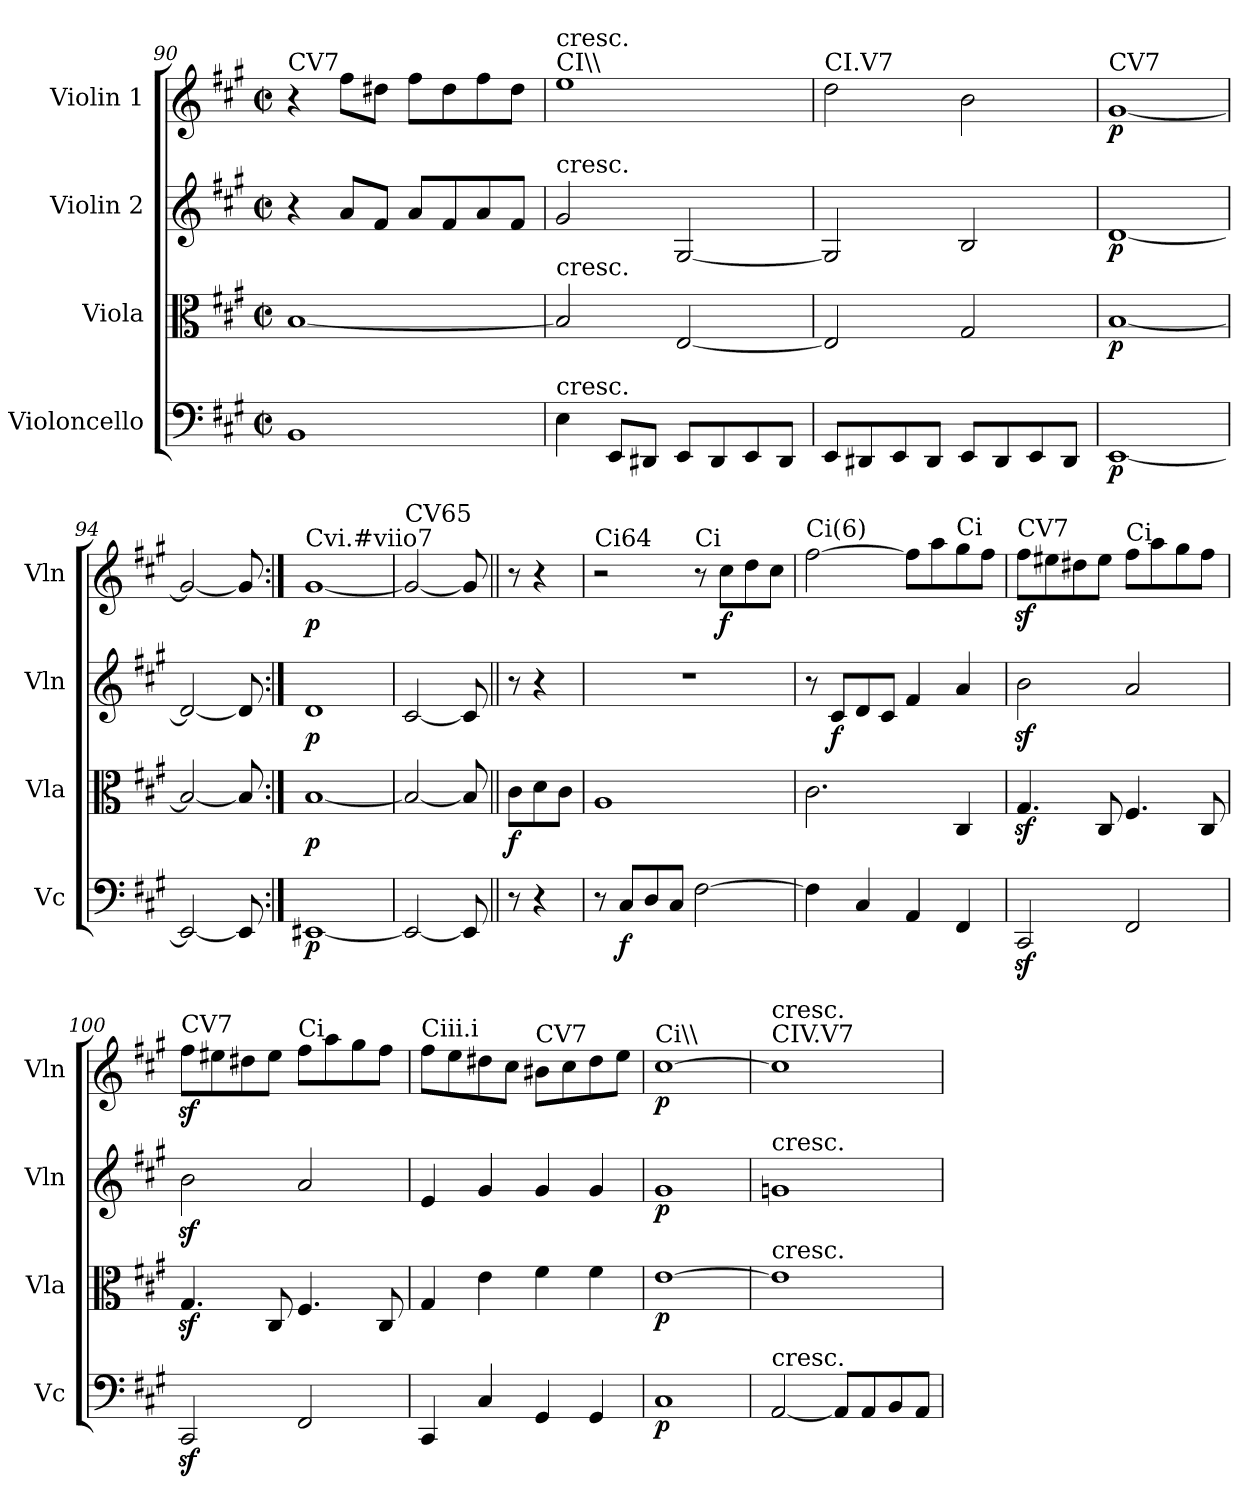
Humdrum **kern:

**kern	**dynam	**kern	**dynam	**kern	**dynam	**kern	**dynam
*part4	*part4	*part3	*part3	*part2	*part2	*part1	*part1
*staff4	*staff4	*staff3	*staff3	*staff2	*staff2	*staff1	*staff1
*I"Violoncello	*	*I"Viola	*	*I"Violin 2	*	*I"Violin 1	*
*I'Vc	*	*I'Vla	*	*I'Vln	*	*I'Vln	*
*clefF4	*	*clefC3	*	*clefG2	*	*clefG2	*
*k[f#c#g#]	*	*k[f#c#g#]	*	*k[f#c#g#]	*	*k[f#c#g#]	*
*A:	*	*A:	*	*A:	*	*A:	*
*M2/2	*	*M2/2	*	*M2/2	*	*M2/2	*
*met(c|)	*	*met(c|)	*	*met(c|)	*	*met(c|)	*
=90	=90	=90	=90	=90	=90	=90	=90
!	!	!	!	!	!	!LO:TX:a:t=CV7	!
1BB	.	[1B	.	4r	.	4r	.
.	.	.	.	8a/L	.	8ff#\L	.
.	.	.	.	8f#/J	.	8dd#X\J	.
.	.	.	.	8a/L	.	8ff#\L	.
.	.	.	.	8f#/	.	8dd#\	.
.	.	.	.	8a/	.	8ff#\	.
.	.	.	.	8f#/J	.	8dd#\J	.
=91	=91	=91	=91	=91	=91	=91	=91
!	!	!	!	!	!	!LO:TX:a:t=CI\\	!
!	!	!	!	!	!	!LO:TX:a:t=cresc.	!
!	!	!	!	!LO:TX:a:t=cresc.	!	!	!
!	!	!LO:TX:a:t=cresc.	!	!	!	!	!
!LO:TX:a:t=cresc.	!	!	!	!	!	!	!
4E\	.	2B/]	.	2g#/	.	1ee	.
8EE/L	.	.	.	.	.	.	.
8DD#X/J	.	.	.	.	.	.	.
8EE/L	.	[2E/	.	[2G#/	.	.	.
8DD#/	.	.	.	.	.	.	.
8EE/	.	.	.	.	.	.	.
8DD#/J	.	.	.	.	.	.	.
!!LO:LB:g=z
=92	=92	=92	=92	=92	=92	=92	=92
!	!	!	!	!	!	!LO:TX:a:t=CI.V7	!
8EE/L	.	2E/]	.	2G#/]	.	2dd\	.
8DD#X/	.	.	.	.	.	.	.
8EE/	.	.	.	.	.	.	.
8DD#/J	.	.	.	.	.	.	.
8EE/L	.	2G#/	.	2B/	.	2b\	.
8DD#/	.	.	.	.	.	.	.
8EE/	.	.	.	.	.	.	.
8DD#/J	.	.	.	.	.	.	.
=93	=93	=93	=93	=93	=93	=93	=93
!	!	!	!	!	!	!LO:TX:a:t=CV7	!
!	!LO:DY:b	!	!LO:DY:b	!	!LO:DY:b	!	!LO:DY:b
[1EE	p	[1B	p	[1d	p	[1g#	p
=94	=94	=94	=94	=94	=94	=94	=94
2EE/_	.	2B/_	.	2d/_	.	2g#/_	.
8EE/]	.	8B/]	.	8d/]	.	8g#/]	.
=95:|!	=95:|!	=95:|!	=95:|!	=95:|!	=95:|!	=95:|!	=95:|!
!	!	!	!	!	!	!LO:TX:a:t=Cvi.#viio7	!
!	!LO:DY:b	!	!LO:DY:b	!	!LO:DY:b	!	!LO:DY:b
[1EE#X	p	[1B	p	1d	p	[1g#	p
=96	=96	=96	=96	=96	=96	=96	=96
!	!	!	!	!	!	!LO:TX:a:t=CV65	!
2EE#/_	.	2B/_	.	[2c#/	.	2g#/_	.
8EE#/]	.	8B/]	.	8c#/]	.	8g#/]	.
=96X1||	=96X1||	=96X1||	=96X1||	=96X1||	=96X1||	=96X1||	=96X1||
!	!	!	!LO:DY:b	!	!	!	!
8r	.	8c#\L	f	8r	.	8r	.
4r	.	8d\	.	4r	.	4r	.
.	.	8c#\J	.	.	.	.	.
!!LO:PB:g=z
=97	=97	=97	=97	=97	=97	=97	=97
!	!	!	!	!	!	!LO:TX:a:t=Ci64	!
8r	.	1A	.	1r	.	2r	.
!	!LO:DY:b	!	!	!	!	!	!
8C#/L	f	.	.	.	.	.	.
8D/	.	.	.	.	.	.	.
8C#/J	.	.	.	.	.	.	.
!	!	!	!	!	!	!LO:TX:a:t=Ci	!
[2F#\	.	.	.	.	.	8r	.
!	!	!	!	!	!	!	!LO:DY:b
.	.	.	.	.	.	8cc#\L	f
.	.	.	.	.	.	8dd\	.
.	.	.	.	.	.	8cc#\J	.
=98	=98	=98	=98	=98	=98	=98	=98
!	!	!	!	!	!	!LO:TX:a:t=Ci(6)	!
4F#\]	.	2.c#\	.	8r	.	[2ff#\	.
!	!	!	!	!	!LO:DY:b	!	!
.	.	.	.	8c#/L	f	.	.
4C#/	.	.	.	8d/	.	.	.
.	.	.	.	8c#/J	.	.	.
4AA/	.	.	.	4f#/	.	8ff#\L]	.
.	.	.	.	.	.	8aa\	.
!	!	!	!	!	!	!LO:TX:a:t=Ci	!
4FF#/	.	4C#/	.	4a/	.	8gg#\	.
.	.	.	.	.	.	8ff#\J	.
=99	=99	=99	=99	=99	=99	=99	=99
!	!	!	!	!	!	!LO:TX:a:t=CV7	!
2CC#z</	.	4.G#z</	.	2bz<\	.	8ff#z<\L	.
.	.	.	.	.	.	8ee#X\	.
.	.	.	.	.	.	8dd#X\	.
.	.	8C#/	.	.	.	8ee#\J	.
!	!	!	!	!	!	!LO:TX:a:t=Ci	!
2FF#/	.	4.F#/	.	2a/	.	8ff#\L	.
.	.	.	.	.	.	8aa\	.
.	.	.	.	.	.	8gg#\	.
.	.	8C#/	.	.	.	8ff#\J	.
=100	=100	=100	=100	=100	=100	=100	=100
!	!	!	!	!	!	!LO:TX:a:t=CV7	!
2CC#z</	.	4.G#z</	.	2bz<\	.	8ff#z<\L	.
.	.	.	.	.	.	8ee#X\	.
.	.	.	.	.	.	8dd#X\	.
.	.	8C#/	.	.	.	8ee#\J	.
!	!	!	!	!	!	!LO:TX:a:t=Ci	!
2FF#/	.	4.F#/	.	2a/	.	8ff#\L	.
.	.	.	.	.	.	8aa\	.
.	.	.	.	.	.	8gg#\	.
.	.	8C#/	.	.	.	8ff#\J	.
!!LO:PB:g=z
=101	=101	=101	=101	=101	=101	=101	=101
!	!	!	!	!	!	!LO:TX:a:t=Ciii.i	!
4CC#/	.	4G#/	.	4e/	.	8ff#\L	.
.	.	.	.	.	.	8ee\	.
4C#/	.	4e\	.	4g#/	.	8dd#X\	.
.	.	.	.	.	.	8cc#\J	.
!	!	!	!	!	!	!LO:TX:a:t=CV7	!
4GG#/	.	4f#\	.	4g#/	.	8b#X\L	.
.	.	.	.	.	.	8cc#\	.
4GG#/	.	4f#\	.	4g#/	.	8dd#\	.
.	.	.	.	.	.	8ee\J	.
=102	=102	=102	=102	=102	=102	=102	=102
!	!	!	!	!	!	!LO:TX:a:t=Ci\\	!
!	!LO:DY:b	!	!LO:DY:b	!	!LO:DY:b	!	!LO:DY:b
1C#	p	[1e	p	1g#	p	[1cc#	p
=103	=103	=103	=103	=103	=103	=103	=103
!	!	!	!	!	!	!LO:TX:a:t=CIV.V7	!
!	!	!	!	!	!	!LO:TX:a:t=cresc.	!
!	!	!	!	!LO:TX:a:t=cresc.	!	!	!
!	!	!LO:TX:a:t=cresc.	!	!	!	!	!
!LO:TX:a:t=cresc.	!	!	!	!	!	!	!
[2AA/	.	1e]	.	1gn	.	1cc#]	.
8AA/L]	.	.	.	.	.	.	.
8AA/	.	.	.	.	.	.	.
8BB/	.	.	.	.	.	.	.
8AA/J	.	.	.	.	.	.	.
=	=	=	=	=	=	=	=
*-	*-	*-	*-	*-	*-	*-	*-
